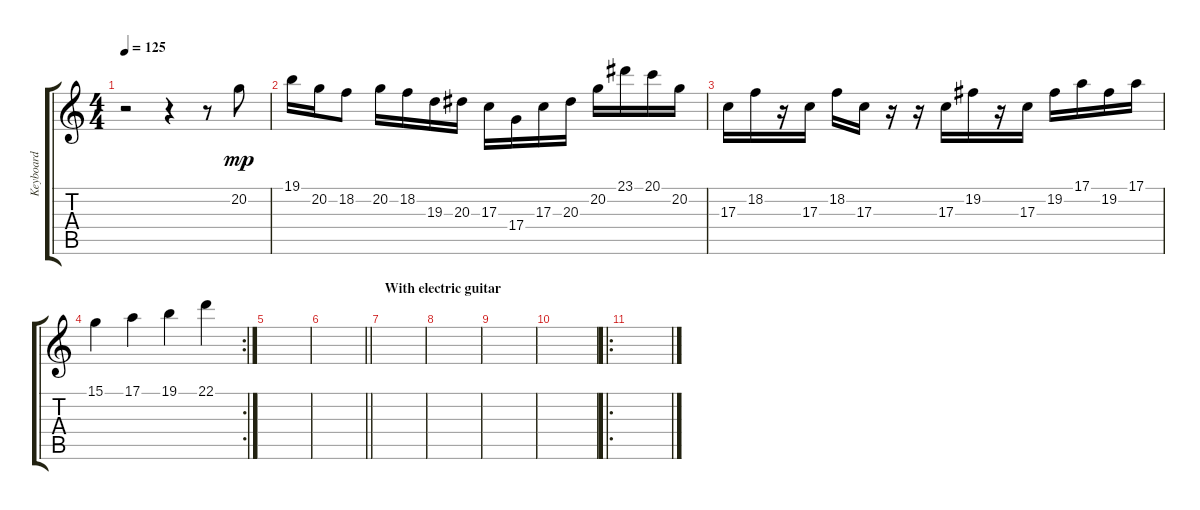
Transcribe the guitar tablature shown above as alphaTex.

\track ("Keyboard" "Keyboard") {instrument lead1square}
\staff {score tabs}
\tuning (E4 B3 G3 D3 A2 E2) {hide}
\ts (4 4)
\tempo 125
\clef g2
\ks c
r.2{dy mp} r.4 r.8 20.2.8 |
19.1.16 20.2.16 18.2.8 20.2.16 18.2.16 19.3.16 20.3.16 17.3.16 17.4.16 17.3.16 20.3.16 20.2.16 23.1.16 20.1.16 20.2.16 |
17.3.16 18.2.16 r.16 17.3.16 18.2.16 17.3.16 r.16 r.16 17.3.16 19.2.16 r.16 17.3.16 19.2.16 17.1.16 19.2.16 17.1.16 |
\rc 2
15.1.4 17.1.4 19.1.4 22.1.4 |
|
\barLineRight lightlight
|
\section ("" "With electric guitar")
|
|
|
|
\ro
